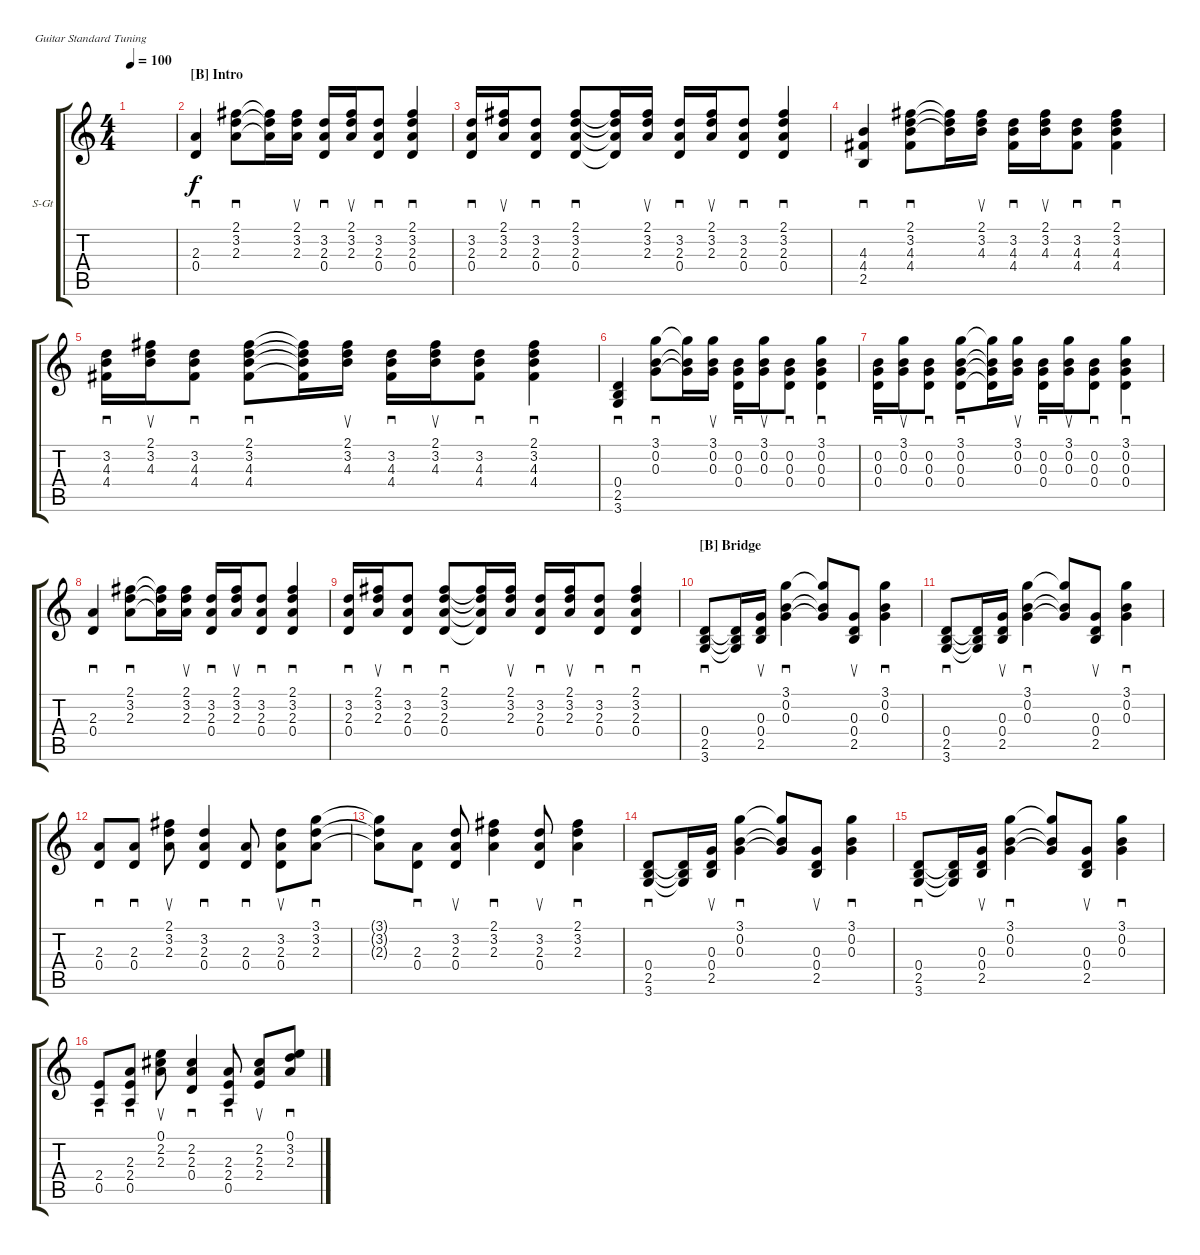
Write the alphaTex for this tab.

\defaultSystemsLayout 4
\bracketExtendMode groupsimilarinstruments
\firstSystemTrackNameOrientation horizontal
\otherSystemsTrackNameOrientation horizontal
\track ("Steel Guitar" "S-Gt") {instrument acousticguitarsteel}
\staff {score tabs}
\tuning (E4 B3 G3 D3 A2 E2)
\ts (4 4)
\tempo 100
\clef g2
\ks c
|
\section ("B" "Intro")
(0.4 2.3).4{sd} (2.3 3.2 2.1).8{sd} (2.3{t} 3.2{t} 2.1{t}).16 (2.3 3.2 2.1).16{su} (0.4 2.3 3.2).16{sd} (2.1 3.2 2.3).16{su} (0.4 2.3 3.2).8{sd} (2.1 3.2 2.3 0.4).4{sd} |
(0.4 2.3 3.2).16{sd} (2.1 3.2 2.3).16{su} (0.4 2.3 3.2).8{sd} (2.1 3.2 2.3 0.4).8{sd} (2.1{t} 3.2{t} 2.3{t} 0.4{t}).16 (2.3 3.2 2.1).16{su} (0.4 2.3 3.2).16{sd} (2.1 3.2 2.3).16{su} (0.4 2.3 3.2).8{sd} (2.1 3.2 2.3 0.4).4{sd} |
(4.4 2.5 4.3).4{sd} (4.3 3.2 2.1 4.4).8{sd} (4.3{t} 3.2{t} 2.1{t}).16 (4.3 3.2 2.1).16{su} (4.4 4.3 3.2).16{sd} (2.1 3.2 4.3).16{su} (4.4 4.3 3.2).8{sd} (2.1 3.2 4.3 4.4).4{sd} |
(4.4 4.3 3.2).16{sd} (2.1 3.2 4.3).16{su} (4.4 4.3 3.2).8{sd} (2.1 3.2 4.3 4.4).8{sd} (2.1{t} 3.2{t} 4.3{t} 4.4{t}).16 (4.3 3.2 2.1).16{su} (4.4 4.3 3.2).16{sd} (2.1 3.2 4.3).16{su} (4.4 4.3 3.2).8{sd} (2.1 3.2 4.3 4.4).4{sd} |
(0.4 2.5 3.6).4{sd} (0.3 0.2 3.1).8{sd} (0.3{t} 0.2{t} 3.1{t}).16 (0.3 0.2 3.1).16{su} (0.4 0.3 0.2).16{sd} (3.1 0.2 0.3).16{su} (0.4 0.3 0.2).8{sd} (3.1 0.2 0.3 0.4).4{sd} |
(0.4 0.3 0.2).16{sd} (3.1 0.2 0.3).16{su} (0.4 0.3 0.2).8{sd} (3.1 0.2 0.3 0.4).8{sd} (3.1{t} 0.2{t} 0.3{t} 0.4{t}).16 (0.3 0.2 3.1).16{su} (0.4 0.3 0.2).16{sd} (3.1 0.2 0.3).16{su} (0.4 0.3 0.2).8{sd} (3.1 0.2 0.3 0.4).4{sd} |
(0.4 2.3).4{sd} (2.3 3.2 2.1).8{sd} (2.3{t} 3.2{t} 2.1{t}).16 (2.3 3.2 2.1).16{su} (0.4 2.3 3.2).16{sd} (2.1 3.2 2.3).16{su} (0.4 2.3 3.2).8{sd} (2.1 3.2 2.3 0.4).4{sd} |
(0.4 2.3 3.2).16{sd} (2.1 3.2 2.3).16{su} (0.4 2.3 3.2).8{sd} (2.1 3.2 2.3 0.4).8{sd} (2.1{t} 3.2{t} 2.3{t} 0.4{t}).16 (2.3 3.2 2.1).16{su} (0.4 2.3 3.2).16{sd} (2.1 3.2 2.3).16{su} (0.4 2.3 3.2).8{sd} (2.1 3.2 2.3 0.4).4{sd} |
\section ("B" "Bridge")
(3.6 2.5 0.4).8{sd} (2.5{t} 3.6{t} 0.4{t}).16 (0.4 0.3 2.5).16{su} (3.1 0.2 0.3).4{sd} (0.3{t} 0.2{t} 3.1{t}).8 (2.5 0.4 0.3).8{su} (0.3 0.2 3.1).4{sd} |
(3.6 2.5 0.4).8{sd} (2.5{t} 3.6{t} 0.4{t}).16 (0.4 0.3 2.5).16{su} (3.1 0.2 0.3).4{sd} (0.3{t} 0.2{t} 3.1{t}).8 (2.5 0.4 0.3).8{su} (0.3 0.2 3.1).4{sd} |
(0.4 2.3).8{sd} (0.4 2.3).8{sd} (2.1 3.2 2.3).8{su} (2.3 0.4 3.2).4{sd} (0.4 2.3).8{sd} (0.4 2.3 3.2).8{su} (3.1 3.2 2.3).8{sd} |
(3.1{t} 3.2{t} 2.3{t}).8 (0.4 2.3).8{sd} (3.2 2.3 0.4).8{su} (3.2 2.3 2.1).4{sd} (0.4 2.3 3.2).8{su} (2.1 3.2 2.3).4{sd} |
(3.6 2.5 0.4).8{sd} (2.5{t} 3.6{t} 0.4{t}).16 (0.4 0.3 2.5).16{su} (3.1 0.2 0.3).4{sd} (0.3{t} 0.2{t} 3.1{t}).8 (2.5 0.4 0.3).8{su} (0.3 0.2 3.1).4{sd} |
(3.6 2.5 0.4).8{sd} (2.5{t} 3.6{t} 0.4{t}).16 (0.4 0.3 2.5).16{su} (3.1 0.2 0.3).4{sd} (0.3{t} 0.2{t} 3.1{t}).8 (2.5 0.4 0.3).8{su} (0.3 0.2 3.1).4{sd} |
(2.4 0.5).8{sd} (2.4 2.3 0.5).8{sd} (0.1 2.2 2.3).8{su} (2.3 0.4 2.2).4{sd} (2.4 2.3 0.5).8{sd} (2.4 2.3 2.2).8{su} (0.1 3.2 2.3).8{sd}
